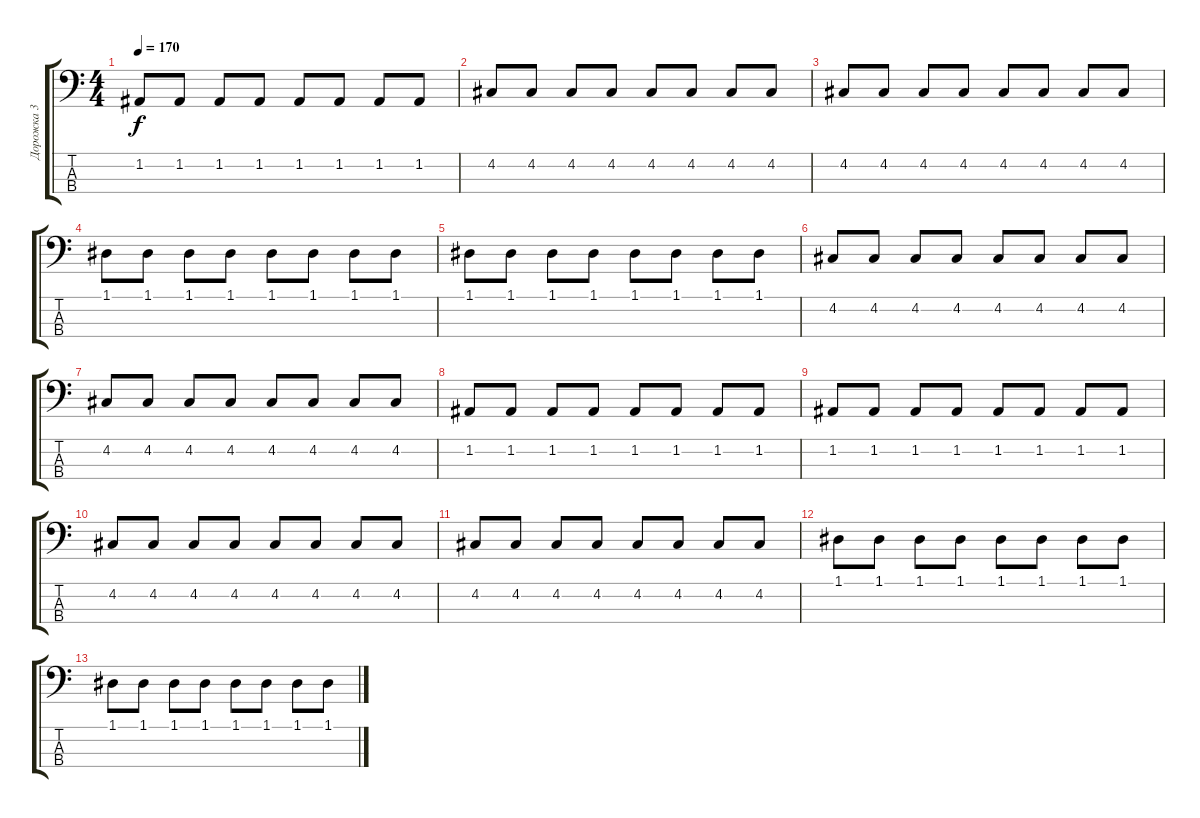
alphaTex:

\track ("Дорожка 3" "Дорожка 3") {instrument electricbasspick}
\staff {score tabs}
\tuning (D2 A1 E1 A0) {hide}
\ts (4 4)
\tempo 170
\clef f4
\ks c
1.2.8{dy f} 1.2.8 1.2.8 1.2.8 1.2.8 1.2.8 1.2.8 1.2.8 |
4.2.8 4.2.8 4.2.8 4.2.8 4.2.8 4.2.8 4.2.8 4.2.8 |
4.2.8 4.2.8 4.2.8 4.2.8 4.2.8 4.2.8 4.2.8 4.2.8 |
1.1.8 1.1.8 1.1.8 1.1.8 1.1.8 1.1.8 1.1.8 1.1.8 |
1.1.8 1.1.8 1.1.8 1.1.8 1.1.8 1.1.8 1.1.8 1.1.8 |
4.2.8 4.2.8 4.2.8 4.2.8 4.2.8 4.2.8 4.2.8 4.2.8 |
4.2.8 4.2.8 4.2.8 4.2.8 4.2.8 4.2.8 4.2.8 4.2.8 |
1.2.8 1.2.8 1.2.8 1.2.8 1.2.8 1.2.8 1.2.8 1.2.8 |
1.2.8 1.2.8 1.2.8 1.2.8 1.2.8 1.2.8 1.2.8 1.2.8 |
4.2.8 4.2.8 4.2.8 4.2.8 4.2.8 4.2.8 4.2.8 4.2.8 |
4.2.8 4.2.8 4.2.8 4.2.8 4.2.8 4.2.8 4.2.8 4.2.8 |
1.1.8 1.1.8 1.1.8 1.1.8 1.1.8 1.1.8 1.1.8 1.1.8 |
1.1.8 1.1.8 1.1.8 1.1.8 1.1.8 1.1.8 1.1.8 1.1.8
